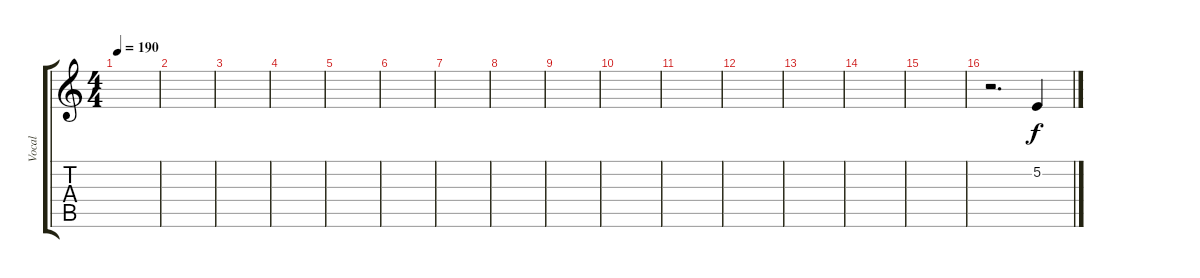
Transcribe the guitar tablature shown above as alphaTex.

\track ("Vocal" "Vocal") {instrument bassoon}
\staff {score tabs}
\tuning (E4 B3 G3 D3 A2 E2) {hide}
\ts (4 4)
\tempo 190
\clef g2
\ks c
|
|
|
|
|
|
|
|
|
|
|
|
|
|
|
r.2{d} 5.2.4
